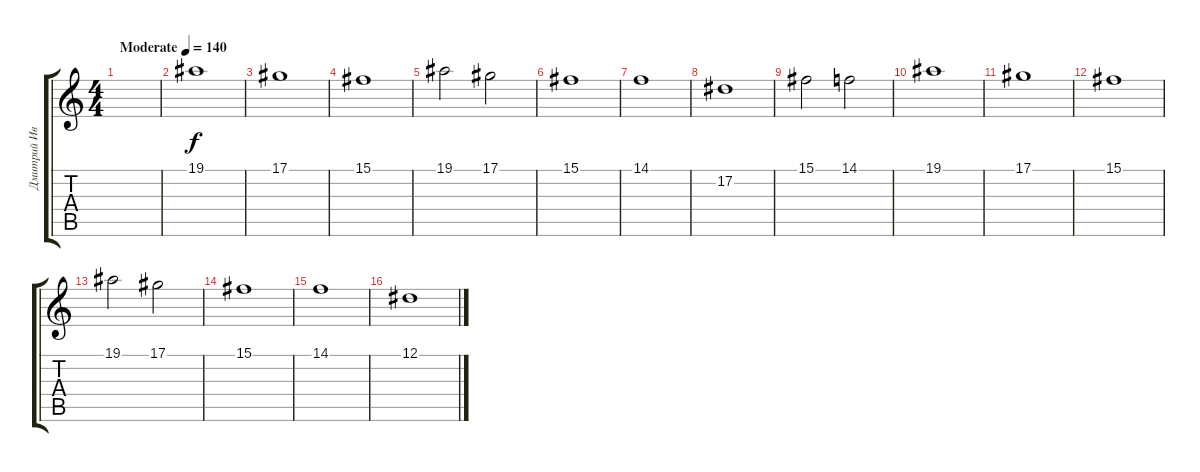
\track ("Дмитрий Иванов" "Дмитрий Ив") {instrument synthvoice}
\staff {score tabs}
\tuning (Eb4 Bb3 Gb3 Db3 Ab2 Eb2) {hide}
\ts (4 4)
\tempo (140 "Moderate")
\clef g2
\ks c
|
19.1.1 |
17.1.1 |
15.1.1 |
19.1.2 17.1.2 |
15.1.1 |
14.1.1 |
17.2.1 |
15.1.2 14.1.2 |
19.1.1 |
17.1.1 |
15.1.1 |
19.1.2 17.1.2 |
15.1.1 |
14.1.1 |
12.1.1
